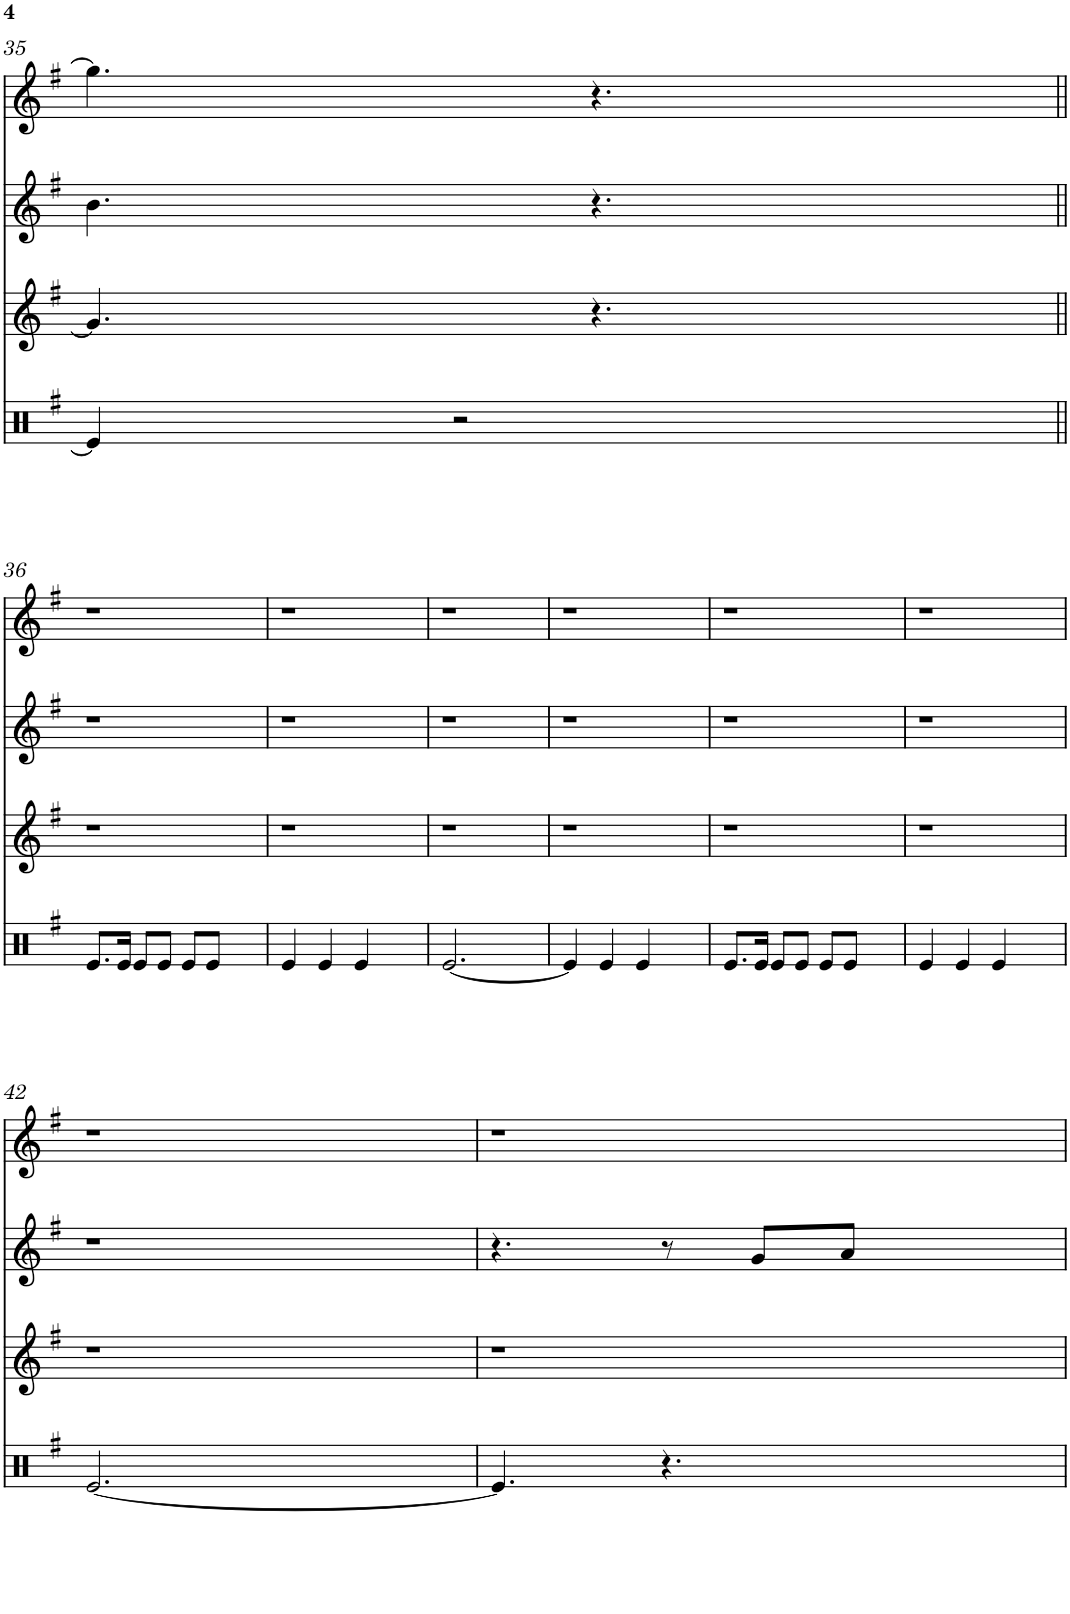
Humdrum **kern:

**kern	**kern	**kern	**kern
*part4	*part3	*part2	*part1
*staff4	*staff3	*staff2	*staff1
*I"Timbal	*I"Gralla 3	*I"Gralla 2	*I"Gralla 1
!!LO:PB:g=z
*clefX	*clefG2	*clefG2	*clefG2
*k[f#]	*k[f#]	*k[f#]	*k[f#]
*M3/4	*M3/4	*M3/4	*M3/4
=35	=35	=35	=35
4e/]	4.g/]	4.b\	4.gg\]
2r	.	.	.
.	4.r	4.r	4.r
!!LO:LB:g=z
=36||	=36||	=36||	=36||
8.e/L	2.r	2.r	2.r
16e/Jk	.	.	.
8e/L	.	.	.
8e/J	.	.	.
8e/L	.	.	.
8e/J	.	.	.
4ryy	4ryy	4ryy	4ryy
=37	=37	=37	=37
4e/	2.r	2.r	2.r
4e/	.	.	.
4e/	.	.	.
4ryy	4ryy	4ryy	4ryy
=38	=38	=38	=38
[2.e/	2.r	2.r	2.r
4ryy	4ryy	4ryy	4ryy
=39	=39	=39	=39
4e/]	2.r	2.r	2.r
4e/	.	.	.
4e/	.	.	.
4ryy	4ryy	4ryy	4ryy
=40	=40	=40	=40
8.e/L	2.r	2.r	2.r
16e/Jk	.	.	.
8e/L	.	.	.
8e/J	.	.	.
8e/L	.	.	.
8e/J	.	.	.
4ryy	4ryy	4ryy	4ryy
=41	=41	=41	=41
4e/	2.r	2.r	2.r
4e/	.	.	.
4e/	.	.	.
4ryy	4ryy	4ryy	4ryy
!!LO:LB:g=z
=42	=42	=42	=42
[2.e/	2.r	2.r	2.r
4ryy	4ryy	4ryy	4ryy
=43	=43	=43	=43
4.e/]	2.r	4.r	2.r
4.r	.	8r	.
.	.	8g/L	.
.	.	8a/J	.
4ryy	4ryy	4ryy	4ryy
=	=	=	=
*-	*-	*-	*-
